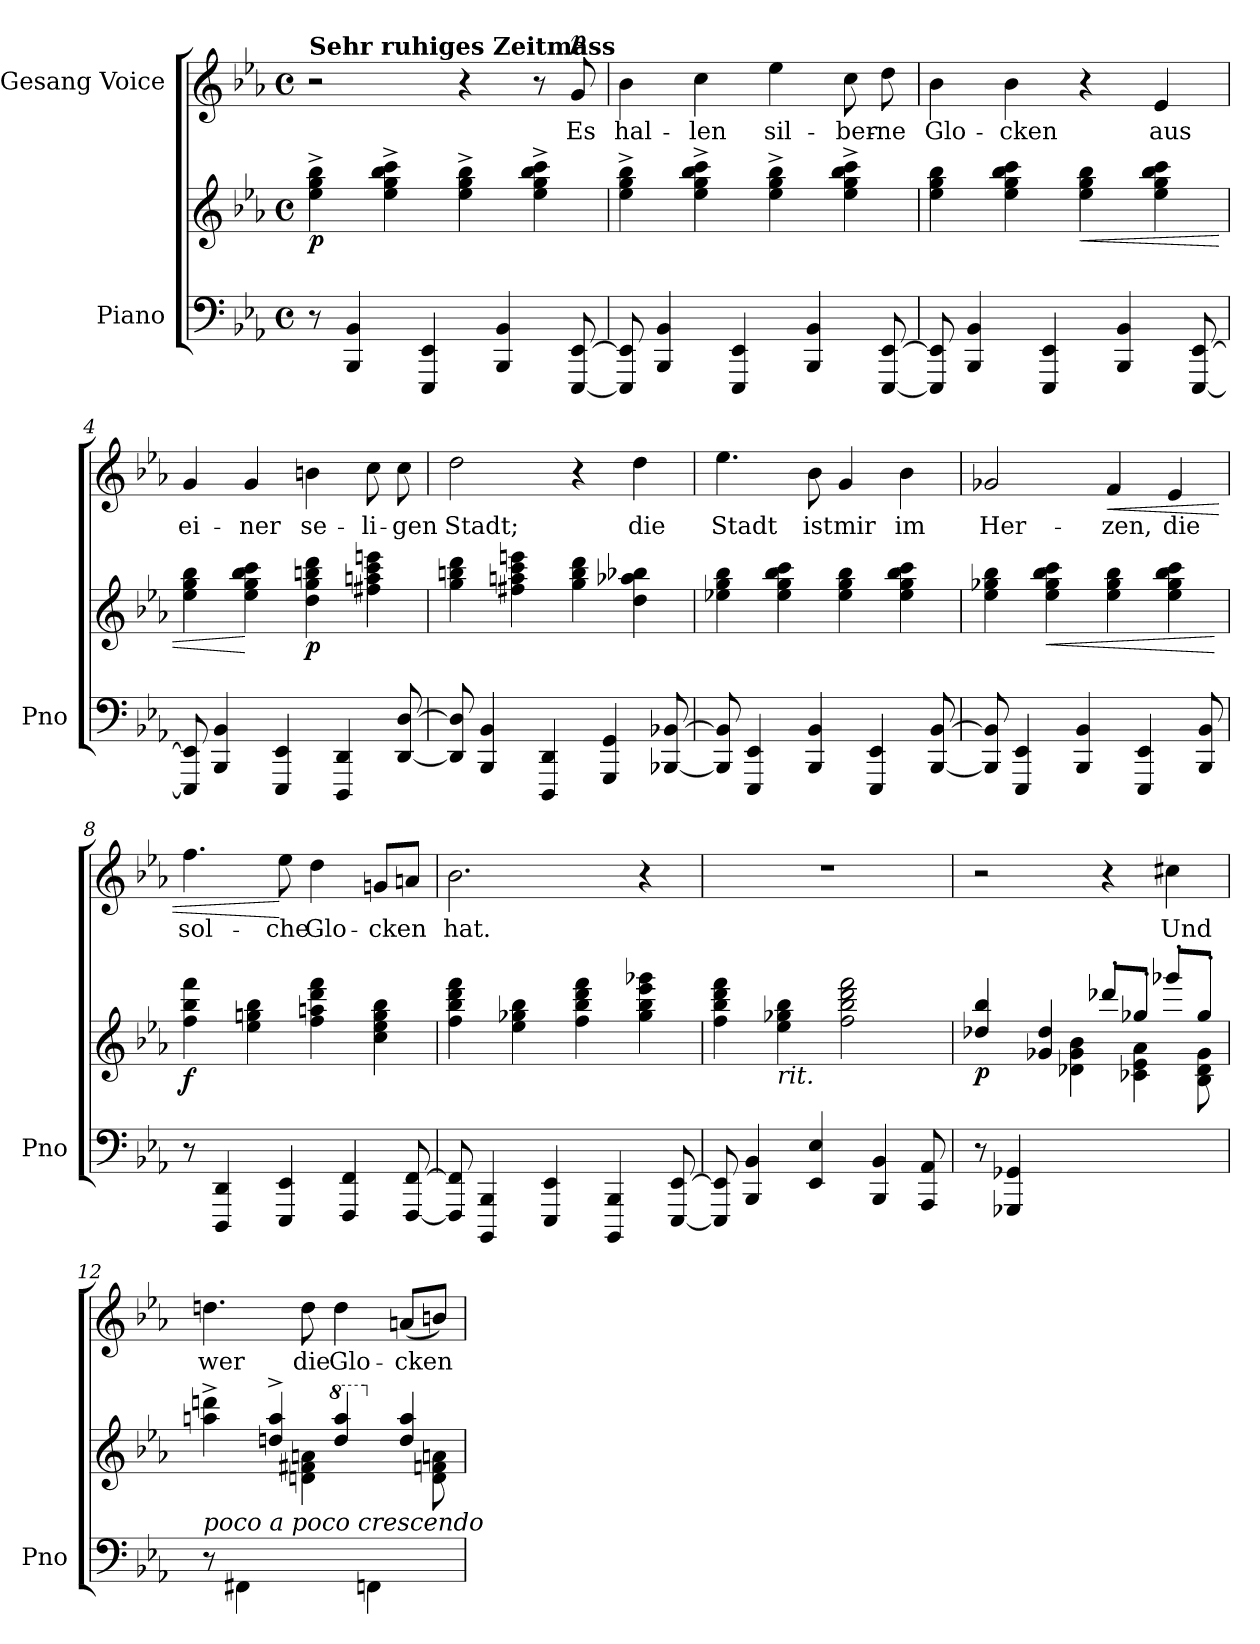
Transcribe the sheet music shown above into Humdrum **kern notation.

**kern	**kern	**dynam	**kern	**text	**dynam
*part2	*part2	*part2	*part1	*part1	*part1
*staff3	*staff2	*staff2/3	*staff1	*staff1	*staff1
*I"Piano	*	*	*I"Gesang Voice	*	*
*I'Pno	*	*	*	*	*
*clefF4	*clefG2	*	*clefG2	*	*
*k[b-e-a-]	*k[b-e-a-]	*	*k[b-e-a-]	*	*
*M4/4	*M4/4	*	*M4/4	*	*
*met(c)	*met(c)	*	*met(c)	*	*
=1	=1	=1	=1	=1	=1
!	!	!	!LO:TX:a:B:t=Sehr ruhiges Zeitmass	!	!
!	!	!LO:DY:b	!	!	!
8r	4ee-\^ 4gg\^ 4bb-\^	p	2r	.	.
4BBB-/ 4BB-/	.	.	.	.	.
.	4ee-\^ 4gg\^ 4bb-\^ 4ccc\^	.	.	.	.
4EEE-/ 4EE-/	.	.	.	.	.
.	4ee-\^ 4gg\^ 4bb-\^	.	4r	.	.
4BBB-/ 4BB-/	.	.	.	.	.
.	4ee-\^ 4gg\^ 4bb-\^ 4ccc\^	.	8r	.	.
!	!	!	!	!LO:LY:b	!LO:DY:a
[8EEE-/ [8EE-/	.	.	8g/	Es	p
=2	=2	=2	=2	=2	=2
!	!	!	!	!LO:LY:b	!
8EEE-/] 8EE-/]	4ee-\^ 4gg\^ 4bb-\^	.	4b-\	hal-	.
4BBB-/ 4BB-/	.	.	.	.	.
!	!	!	!	!LO:LY:b	!
.	4ee-\^ 4gg\^ 4bb-\^ 4ccc\^	.	4cc\	-len	.
4EEE-/ 4EE-/	.	.	.	.	.
!	!	!	!	!LO:LY:b	!
.	4ee-\^ 4gg\^ 4bb-\^	.	4ee-\	sil-	.
4BBB-/ 4BB-/	.	.	.	.	.
!	!	!	!	!LO:LY:b	!
.	4ee-\^ 4gg\^ 4bb-\^ 4ccc\^	.	8cc\	-ber-	.
!	!	!	!	!LO:LY:b	!
[8EEE-/ [8EE-/	.	.	8dd\	-ne	.
=3	=3	=3	=3	=3	=3
!	!	!	!	!LO:LY:b	!
8EEE-/] 8EE-/]	4ee-\ 4gg\ 4bb-\	.	4b-\	Glo-	.
4BBB-/ 4BB-/	.	.	.	.	.
!	!	!	!	!LO:LY:b	!
.	4ee-\ 4gg\ 4bb-\ 4ccc\	.	4b-\	-cken	.
4EEE-/ 4EE-/	.	.	.	.	.
!	!	!LO:HP:b	!	!	!
.	4ee-\ 4gg\ 4bb-\	<	4r	.	.
4BBB-/ 4BB-/	.	.	.	.	.
!	!	!	!	!LO:LY:b	!
.	4ee-\ 4gg\ 4bb-\ 4ccc\	.	4e-/	aus	.
[8EEE-/ [8EE-/	.	.	.	.	.
!!LO:LB:g=z
=4	=4	=4	=4	=4	=4
!	!	!	!	!LO:LY:b	!
8EEE-/] 8EE-/]	4ee-\ 4gg\ 4bb-\	.	4g/	ei-	.
4BBB-/ 4BB-/	.	.	.	.	.
!	!	!	!	!LO:LY:b	!
.	4ee-\ 4gg\ 4bb-\ 4ccc\	[	4g/	-ner	.
4EEE-/ 4EE-/	.	.	.	.	.
!	!	!LO:DY:b	!	!LO:LY:b	!
.	4dd\ 4gg\ 4bbn\ 4ddd\	p	4bn\	se-	.
4DDD/ 4DD/	.	.	.	.	.
!	!	!	!	!LO:LY:b	!
.	4ff#X\ 4aan\ 4ccc\ 4eeen\	.	8cc\	-li-	.
!	!	!	!	!LO:LY:b	!
[8DD/ [8D/	.	.	8cc\	-gen	.
=5	=5	=5	=5	=5	=5
!	!	!	!	!LO:LY:b	!
8DD/] 8D/]	4gg\ 4bbn\ 4ddd\	.	2dd\	Stadt;	.
4BBB-/ 4BB-/	.	.	.	.	.
.	4ff#X\ 4aan\ 4ccc\ 4eeen\	.	.	.	.
4DDD/ 4DD/	.	.	.	.	.
.	4gg\ 4bb\ 4ddd\	.	4r	.	.
4GGG/ 4GG/	.	.	.	.	.
!	!	!	!	!LO:LY:b	!
.	4dd\ 4aa-X\ 4bb-X\	.	4dd\	die	.
[8BBB-X/ [8BB-X/	.	.	.	.	.
=6	=6	=6	=6	=6	=6
!	!	!	!	!LO:LY:b	!
8BBB-/] 8BB-/]	4ee-X\ 4gg\ 4bb-\	.	4.ee-\	Stadt	.
4EEE-/ 4EE-/	.	.	.	.	.
.	4ee-\ 4gg\ 4bb-\ 4ccc\	.	.	.	.
!	!	!	!	!LO:LY:b	!
4BBB-/ 4BB-/	.	.	8b-\	ist	.
!	!	!	!	!LO:LY:b	!
.	4ee-\ 4gg\ 4bb-\	.	4g/	mir	.
4EEE-/ 4EE-/	.	.	.	.	.
!	!	!	!	!LO:LY:b	!
.	4ee-\ 4gg\ 4bb-\ 4ccc\	.	4b-\	im	.
[8BBB-/ [8BB-/	.	.	.	.	.
=7	=7	=7	=7	=7	=7
!	!	!	!	!LO:LY:b	!
8BBB-/] 8BB-/]	4ee-\ 4gg-X\ 4bb-\	.	2g-X/	Her-	.
4EEE-/ 4EE-/	.	.	.	.	.
!	!	!LO:HP:b	!	!	!
.	4ee-\ 4gg-\ 4bb-\ 4ccc\	<	.	.	.
4BBB-/ 4BB-/	.	.	.	.	.
!	!	!	!	!LO:LY:b	!LO:HP:b
.	4ee-\ 4gg-\ 4bb-\	.	4f/	-zen,	<
4EEE-/ 4EE-/	.	.	.	.	.
!	!	!	!	!LO:LY:b	!
.	4ee-\ 4gg-\ 4bb-\ 4ccc\	.	4e-/	die	.
8BBB-/ 8BB-/	.	.	.	.	.
.	.	[	.	.	.
!!LO:LB:g=z
=8	=8	=8	=8	=8	=8
!	!	!LO:DY:b	!	!LO:LY:b	!
8r	4ff\ 4bb-\ 4fff\	f	4.ff\	sol-	.
4DDD/ 4DD/	.	.	.	.	.
.	4ee-\ 4ggn\ 4bb-\	.	.	.	.
!	!	!	!	!LO:LY:b	!
4EEE-/ 4EE-/	.	.	8ee-\	-che	[
!	!	!	!	!LO:LY:b	!
.	4ff\ 4aan\ 4ddd\ 4fff\	.	4dd\	Glo-	.
4FFF/ 4FF/	.	.	.	.	.
!	!	!	!	!LO:LY:b	!
.	4cc\ 4ee-\ 4gg\ 4bb-\	.	8gn/L	-cken	.
[8FFF/ [8FF/	.	.	8an/J	.	.
=9	=9	=9	=9	=9	=9
!	!	!	!	!LO:LY:b	!
8FFF/] 8FF/]	4ff\ 4bb-\ 4ddd\ 4fff\	.	2.b-\	hat.	.
4BBBB-/ 4BBB-/	.	.	.	.	.
.	4ee-\ 4gg-X\ 4bb-\	.	.	.	.
4EEE-/ 4EE-/	.	.	.	.	.
.	4ff\ 4bb-\ 4ddd\ 4fff\	.	.	.	.
4BBBB-/ 4BBB-/	.	.	.	.	.
.	4gg-\ 4bb-\ 4eee-\ 4ggg-X\	.	4r	.	.
[8EEE-/ [8EE-/	.	.	.	.	.
=10	=10	=10	=10	=10	=10
8EEE-/] 8EE-/]	4ff\ 4bb-\ 4ddd\ 4fff\	.	1r	.	.
4BBB-/ 4BB-/	.	.	.	.	.
!	!LO:TX:b:i:t=rit.	!	!	!	!
.	4ee-\ 4gg-X\ 4bb-\	.	.	.	.
4EE-/ 4E-/	.	.	.	.	.
.	2ff\ 2bb-\ 2ddd\ 2fff\	.	.	.	.
4BBB-/ 4BB-/	.	.	.	.	.
8AAA-/ 8AA-/	.	.	.	.	.
=11	=11	=11	=11	=11	=11
*	*^	*	*	*	*
!	!	!	!LO:DY:b	!	!	!
8r	4dd-X/ 4bb-/	4.ryy	p	2r	.	.
4GGG-X/ 4GG-X/	.	.	.	.	.	.
.	4g-X/ 4dd-/	.	.	.	.	.
2ryy	.	4d-X\ 4g-\ 4b-\	.	.	.	.
.	8ddd-X'>/L	.	.	4r	.	.
.	8gg-X'>/J	4c-X\ 4e-\ 4a-\	.	.	.	.
!	!	!	!	!	!LO:LY:b	!
.	8ggg-X'>/L	.	.	4cc#X\	Und	.
8ryy	8gg-'>/J	8B-\ 8d-\ 8g-\	.	.	.	.
!!LO:PB:g=z
=12	=12	=12	=12	=12	=12	=12
!	!LO:TX:b:i:t=poco  a  poco  crescendo	!	!	!	!	!
!	!	!	!	!	!LO:LY:b	!
8r	4aan\^ 4dddn\^	4.ryy	.	4.ddn\	wer	.
4FF#X\	.	.	.	.	.	.
.	4ddn/^> 4aa/^>	.	.	.	.	.
!	!	!	!	!	!LO:LY:b	!
4ryy	.	4dn\ 4f#X\ 4an\	.	8dd\	die	.
*	*8va	*	*	*	*	*
!	!	!	!	!	!LO:LY:b	!
.	4ddd/ 4aaa/	.	.	4dd\	Glo-	.
4FFn\	.	4ryy	.	.	.	.
*	*X8va	*	*	*	*	*
!	!	!	!	!	!LO:LY:b	!
.	4dd/ 4aa/	.	.	(8an/L	-cken	.
8ryy	.	8d\ 8fn\ 8an\	.	8bn/J)	.	.
*	*v	*v	*	*	*	*
=	=	=	=	=	=
*-	*-	*-	*-	*-	*-
